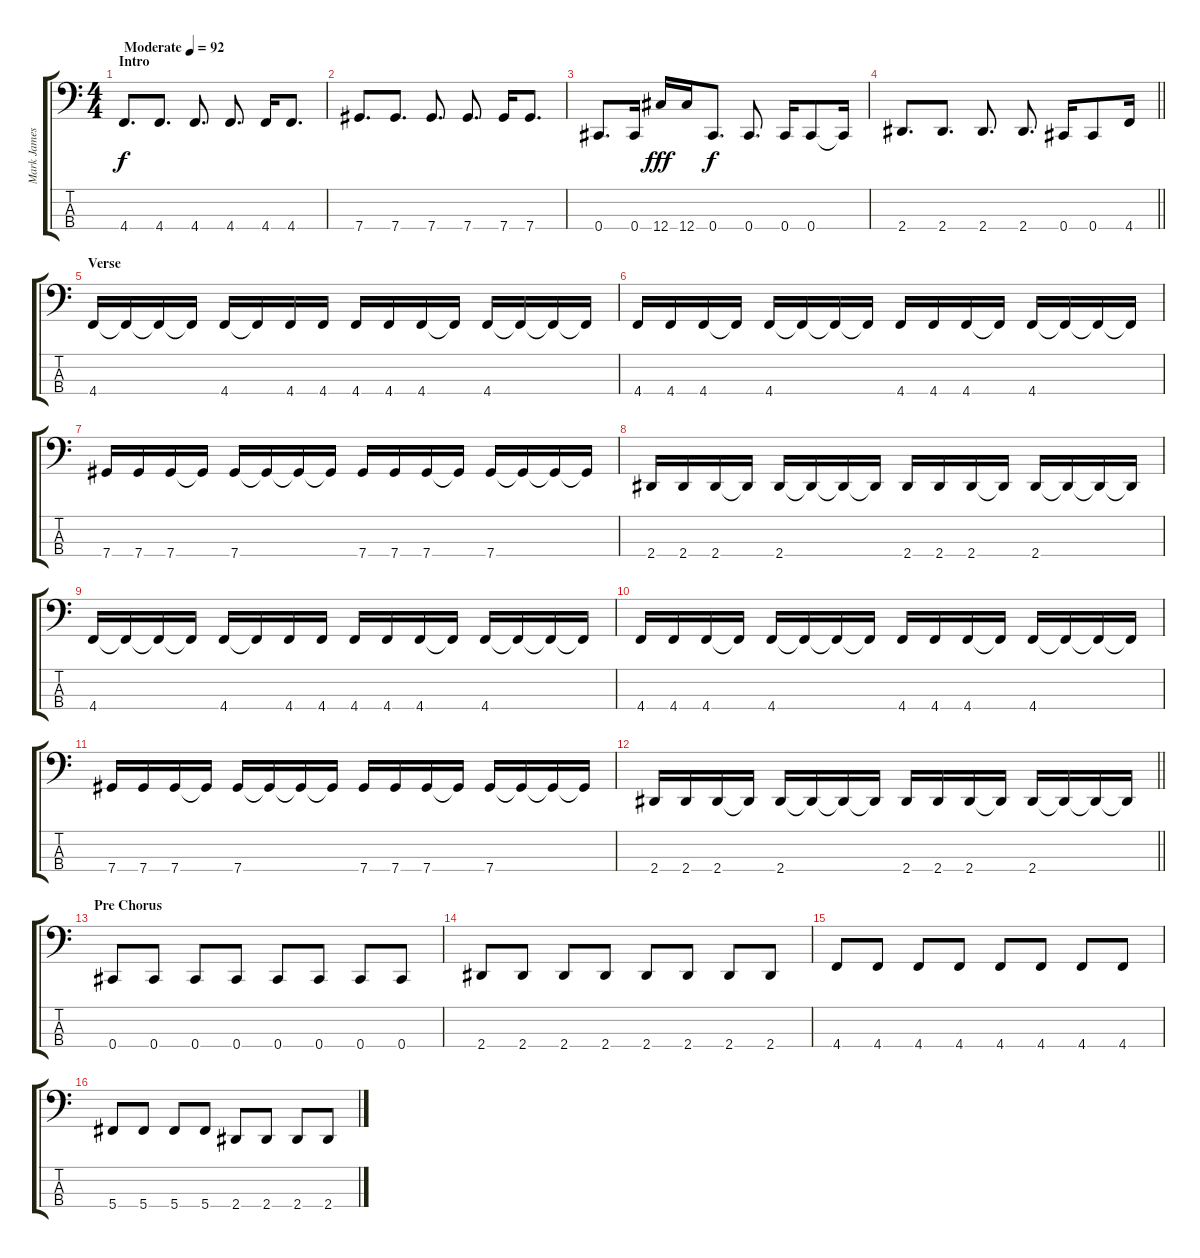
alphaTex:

\track ("Mark James" "Mark James") {instrument electricbassfinger}
\staff {score tabs}
\tuning (Gb2 Db2 Ab1 Db1) {hide}
\ts (4 4)
\section ("" "Intro")
\tempo (92 "Moderate")
\clef f4
\ks c
4.4.8{d dy f instrument electricbassfinger} 4.4.8{d} 4.4.8{d} 4.4.8{d} 4.4.16 4.4.8{d} |
7.4.8{d} 7.4.8{d} 7.4.8{d} 7.4.8{d} 7.4.16 7.4.8{d} |
0.4.8{d} 0.4.16 12.4.16{dy fff} 12.4.16 0.4.8{d dy f} 0.4.8{d} 0.4.16 0.4.8 0.4{t}.16 |
\barLineRight lightlight
2.4.8{d} 2.4.8{d} 2.4.8{d} 2.4.8{d} 0.4.16 0.4.8 4.4.16 |
\section ("" "Verse")
4.4.16 4.4{t}.16 4.4{t}.16 4.4{t}.16 4.4.16 4.4{t}.16 4.4.16 4.4.16 4.4.16 4.4.16 4.4.16 4.4{t}.16 4.4.16 4.4{t}.16 4.4{t}.16 4.4{t}.16 |
4.4.16 4.4.16 4.4.16 4.4{t}.16 4.4.16 4.4{t}.16 4.4{t}.16 4.4{t}.16 4.4.16 4.4.16 4.4.16 4.4{t}.16 4.4.16 4.4{t}.16 4.4{t}.16 4.4{t}.16 |
7.4.16 7.4.16 7.4.16 7.4{t}.16 7.4.16 7.4{t}.16 7.4{t}.16 7.4{t}.16 7.4.16 7.4.16 7.4.16 7.4{t}.16 7.4.16 7.4{t}.16 7.4{t}.16 7.4{t}.16 |
2.4.16 2.4.16 2.4.16 2.4{t}.16 2.4.16 2.4{t}.16 2.4{t}.16 2.4{t}.16 2.4.16 2.4.16 2.4.16 2.4{t}.16 2.4.16 2.4{t}.16 2.4{t}.16 2.4{t}.16 |
4.4.16 4.4{t}.16 4.4{t}.16 4.4{t}.16 4.4.16 4.4{t}.16 4.4.16 4.4.16 4.4.16 4.4.16 4.4.16 4.4{t}.16 4.4.16 4.4{t}.16 4.4{t}.16 4.4{t}.16 |
4.4.16 4.4.16 4.4.16 4.4{t}.16 4.4.16 4.4{t}.16 4.4{t}.16 4.4{t}.16 4.4.16 4.4.16 4.4.16 4.4{t}.16 4.4.16 4.4{t}.16 4.4{t}.16 4.4{t}.16 |
7.4.16 7.4.16 7.4.16 7.4{t}.16 7.4.16 7.4{t}.16 7.4{t}.16 7.4{t}.16 7.4.16 7.4.16 7.4.16 7.4{t}.16 7.4.16 7.4{t}.16 7.4{t}.16 7.4{t}.16 |
\barLineRight lightlight
2.4.16 2.4.16 2.4.16 2.4{t}.16 2.4.16 2.4{t}.16 2.4{t}.16 2.4{t}.16 2.4.16 2.4.16 2.4.16 2.4{t}.16 2.4.16 2.4{t}.16 2.4{t}.16 2.4{t}.16 |
\section ("" "Pre Chorus")
0.4.8 0.4.8 0.4.8 0.4.8 0.4.8 0.4.8 0.4.8 0.4.8 |
2.4.8 2.4.8 2.4.8 2.4.8 2.4.8 2.4.8 2.4.8 2.4.8 |
4.4.8 4.4.8 4.4.8 4.4.8 4.4.8 4.4.8 4.4.8 4.4.8 |
5.4.8 5.4.8 5.4.8 5.4.8 2.4.8 2.4.8 2.4.8 2.4.8
